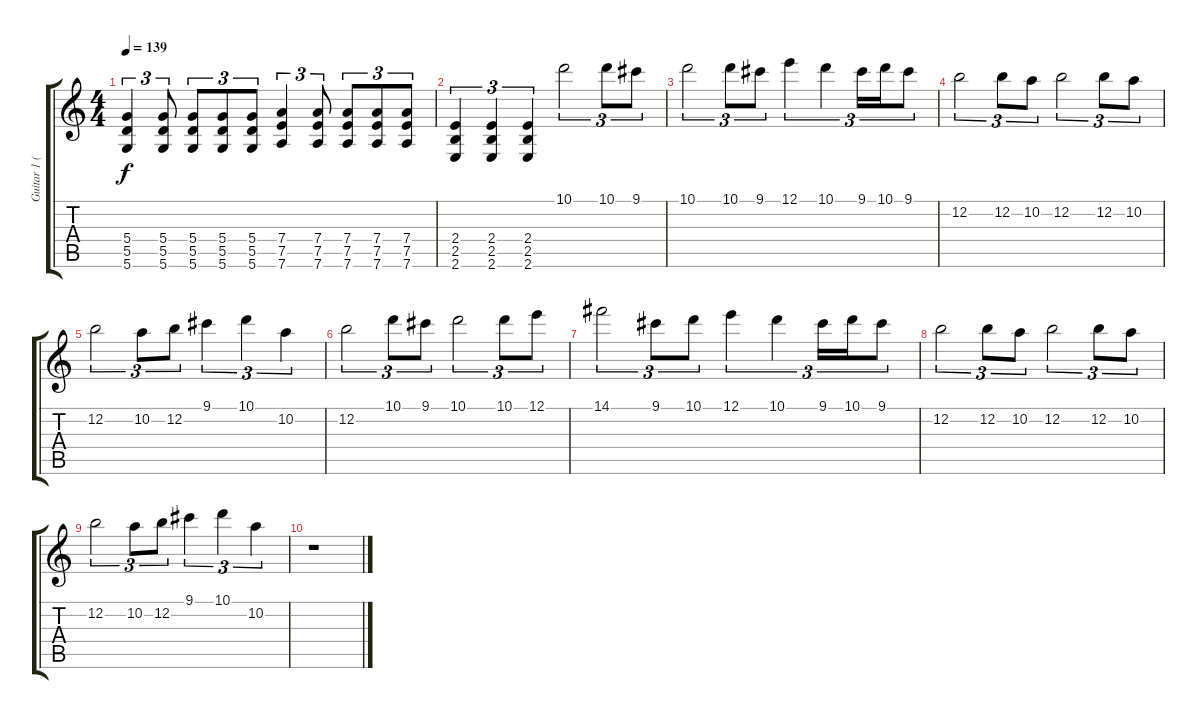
\track ("Guitar 1 (Lead)" "Guitar 1 (") {instrument distortionguitar}
\staff {score tabs}
\tuning (E4 B3 G3 D3 A2 D2) {hide}
\ts (4 4)
\tempo 139
\clef g2
\ks c
(5.4 5.5 5.6).4{tu (3 2) dy f} (5.4 5.5 5.6).8{tu (3 2)} (5.4 5.5 5.6).8{tu (3 2)} (5.4 5.5 5.6).8{tu (3 2)} (5.4 5.5 5.6).8{tu (3 2)} (7.4 7.5 7.6).4{tu (3 2)} (7.4 7.5 7.6).8{tu (3 2)} (7.4 7.5 7.6).8{tu (3 2)} (7.4 7.5 7.6).8{tu (3 2)} (7.4 7.5 7.6).8{tu (3 2)} |
(2.4 2.5 2.6).4{tu (3 2)} (2.4 2.5 2.6).4{tu (3 2)} (2.4 2.5 2.6).4{tu (3 2)} 10.1.2{tu (3 2)} 10.1.8{tu (3 2)} 9.1.8{tu (3 2)} |
10.1.2{tu (3 2)} 10.1.8{tu (3 2)} 9.1.8{tu (3 2)} 12.1.4{tu (3 2)} 10.1.4{tu (3 2)} 9.1.16{tu (3 2)} 10.1.16{tu (3 2)} 9.1.8{tu (3 2)} |
12.2.2{tu (3 2)} 12.2.8{tu (3 2)} 10.2.8{tu (3 2)} 12.2.2{tu (3 2)} 12.2.8{tu (3 2)} 10.2.8{tu (3 2)} |
12.2.2{tu (3 2)} 10.2.8{tu (3 2)} 12.2.8{tu (3 2)} 9.1.4{tu (3 2)} 10.1.4{tu (3 2)} 10.2.4{tu (3 2)} |
12.2.2{tu (3 2)} 10.1.8{tu (3 2)} 9.1.8{tu (3 2)} 10.1.2{tu (3 2)} 10.1.8{tu (3 2)} 12.1.8{tu (3 2)} |
14.1.2{tu (3 2)} 9.1.8{tu (3 2)} 10.1.8{tu (3 2)} 12.1.4{tu (3 2)} 10.1.4{tu (3 2)} 9.1.16{tu (3 2)} 10.1.16{tu (3 2)} 9.1.8{tu (3 2)} |
12.2.2{tu (3 2)} 12.2.8{tu (3 2)} 10.2.8{tu (3 2)} 12.2.2{tu (3 2)} 12.2.8{tu (3 2)} 10.2.8{tu (3 2)} |
12.2.2{tu (3 2)} 10.2.8{tu (3 2)} 12.2.8{tu (3 2)} 9.1.4{tu (3 2)} 10.1.4{tu (3 2)} 10.2.4{tu (3 2)} |
r.1
